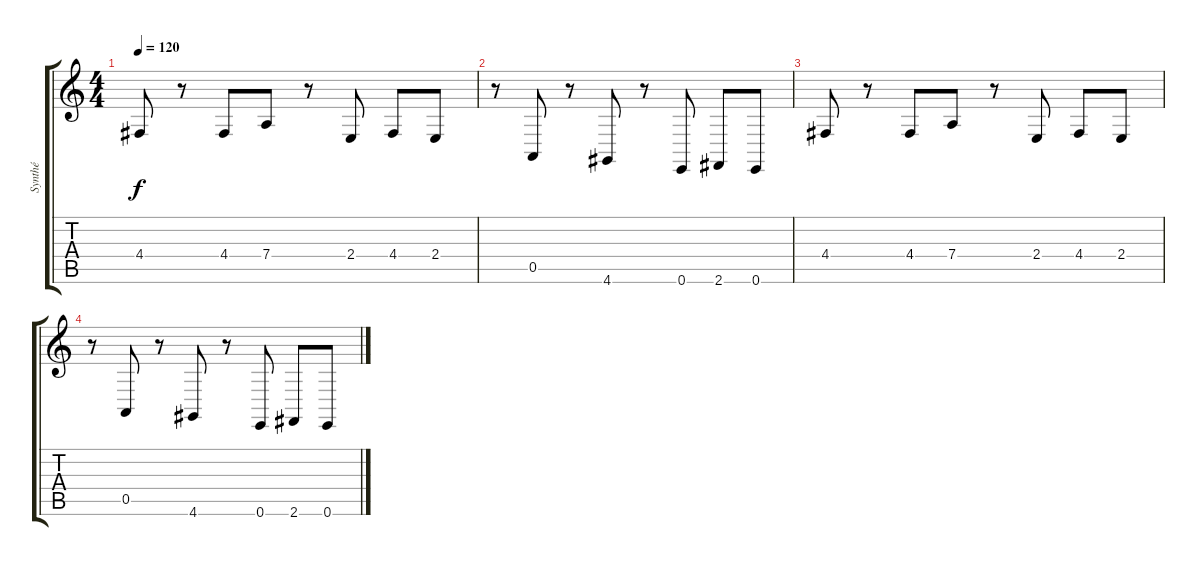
\track ("Synthé" "Synthé") {instrument lead1square}
\staff {score tabs}
\tuning (E4 B3 G3 D3 A2 E2) {hide}
\ts (4 4)
\tempo 120
\clef g2
\ks c
4.4.8{dy f} r.8 4.4.8 7.4.8 r.8 2.4.8 4.4.8 2.4.8 |
r.8 0.5.8 r.8 4.6.8 r.8 0.6.8 2.6.8 0.6.8 |
4.4.8 r.8 4.4.8 7.4.8 r.8 2.4.8 4.4.8 2.4.8 |
r.8 0.5.8 r.8 4.6.8 r.8 0.6.8 2.6.8 0.6.8
